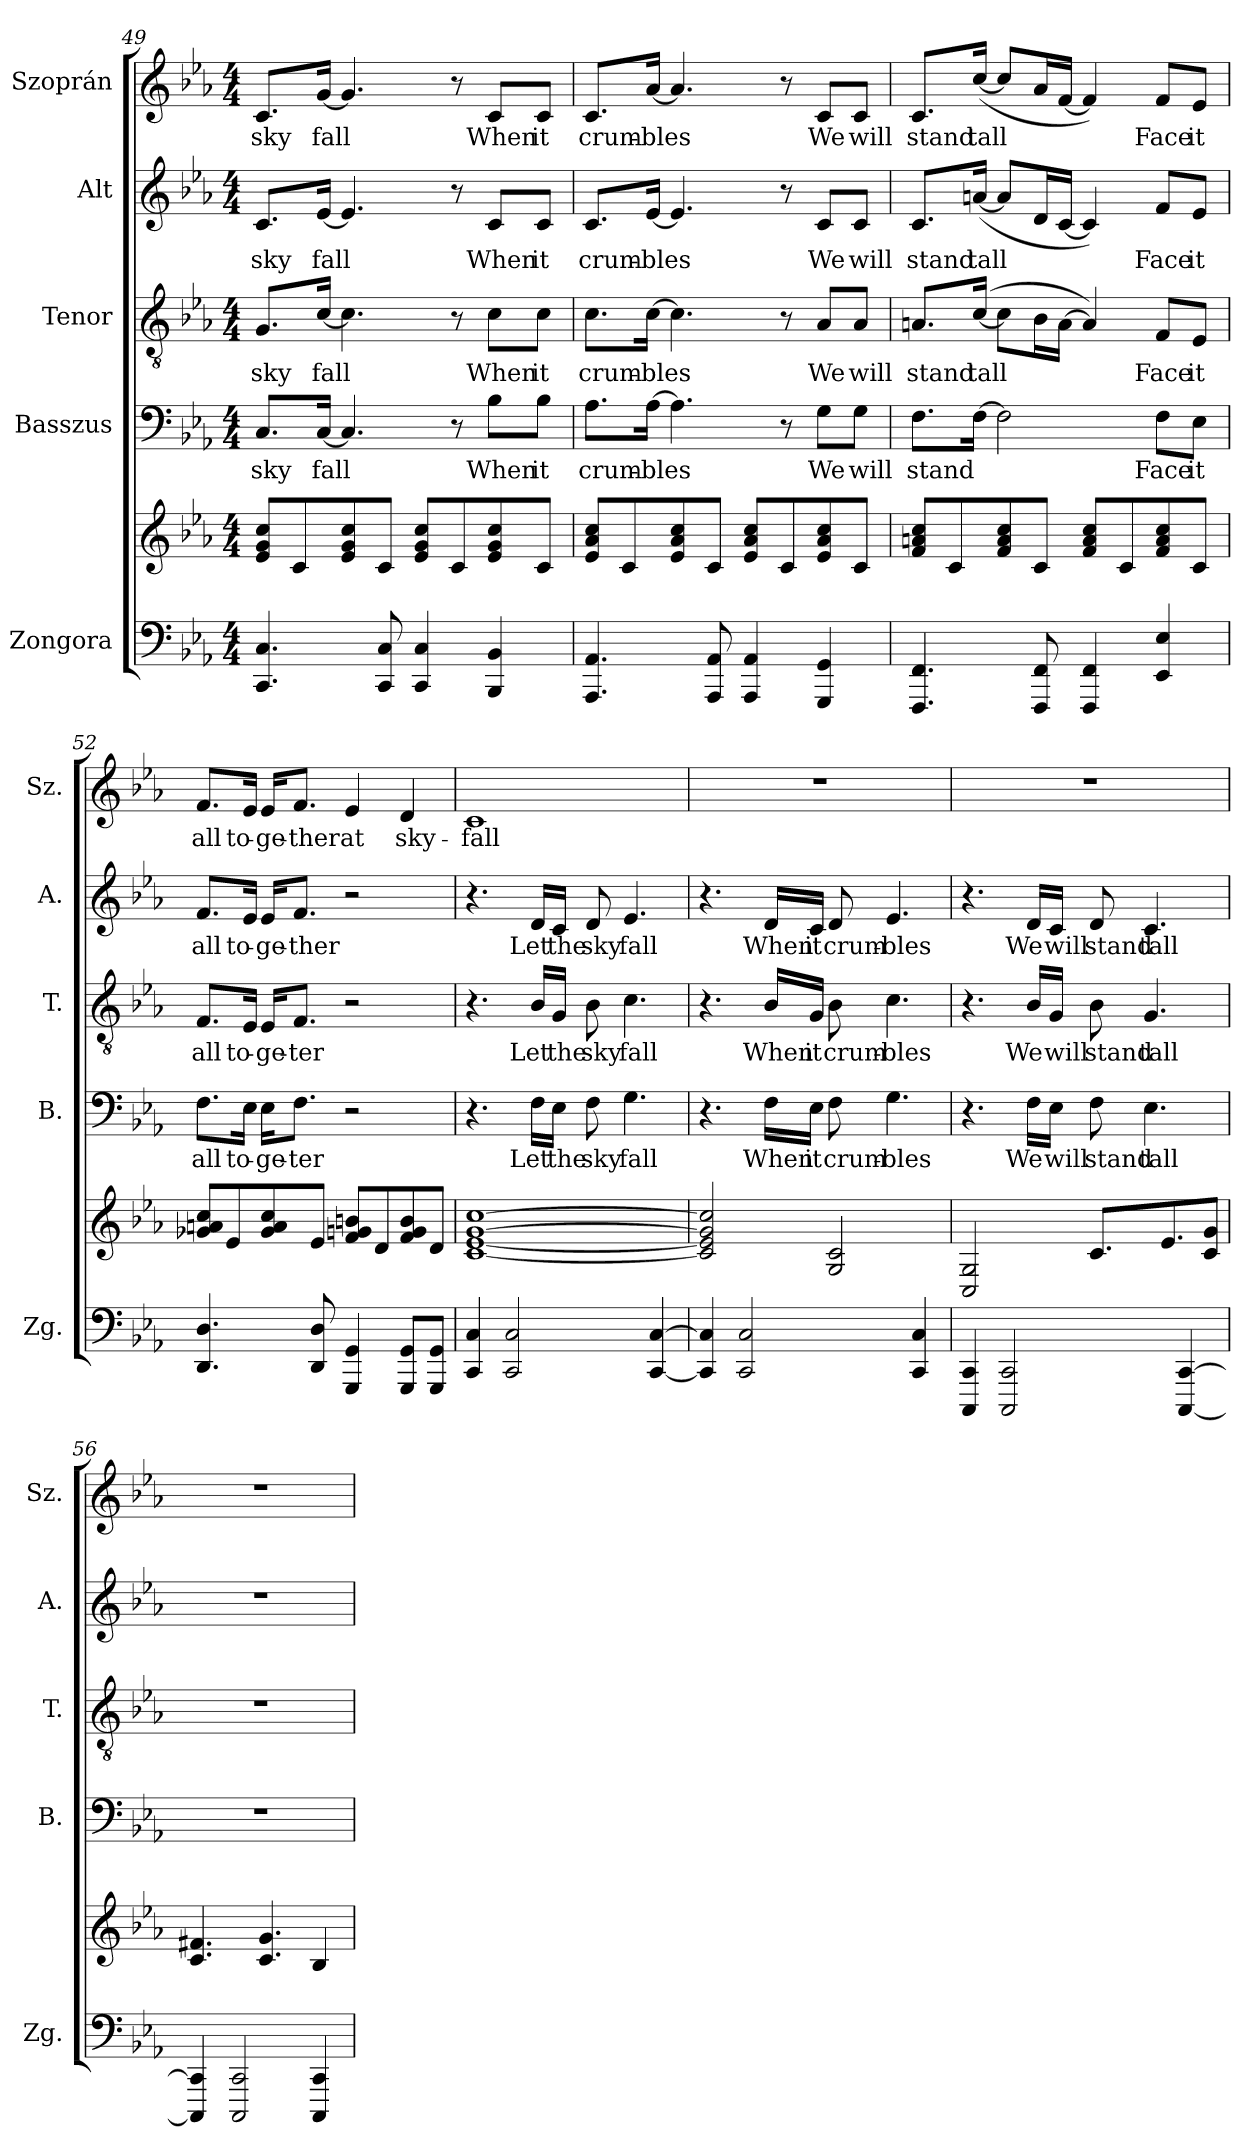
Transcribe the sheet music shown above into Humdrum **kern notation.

**kern	**kern	**kern	**text	**kern	**text	**kern	**text	**kern	**text
*part5	*part5	*part4	*part4	*part3	*part3	*part2	*part2	*part1	*part1
*staff6	*staff5	*staff4	*staff4	*staff3	*staff3	*staff2	*staff2	*staff1	*staff1
*I"Zongora	*	*I"Basszus	*	*I"Tenor	*	*I"Alt	*	*I"Szoprán	*
*I'Zg.	*	*I'B.	*	*I'T.	*	*I'A.	*	*I'Sz.	*
*clefF4	*clefG2	*clefF4	*	*clefGv2	*	*clefG2	*	*clefG2	*
*k[b-e-a-]	*k[b-e-a-]	*k[b-e-a-]	*	*k[b-e-a-]	*	*k[b-e-a-]	*	*k[b-e-a-]	*
*M4/4	*M4/4	*M4/4	*	*M4/4	*	*M4/4	*	*M4/4	*
=49	=49	=49	=49	=49	=49	=49	=49	=49	=49
!	!	!	!LO:LY:b	!	!LO:LY:b	!	!LO:LY:b	!	!LO:LY:b
4.CC/ 4.C/	8e-/ 8g/ 8cc/L	8.C/L	sky	8.G/L	sky	8.c/L	sky	8.c/L	sky
.	8c/	.	.	.	.	.	.	.	.
!	!	!	!LO:LY:b	!	!LO:LY:b	!	!LO:LY:b	!	!LO:LY:b
.	.	[16C/Jk	fall	[16c/Jk	fall	[16e-/Jk	fall	[16g/Jk	fall
.	8e-/ 8g/ 8cc/	4.C/]	.	4.c\]	.	4.e-/]	.	4.g/]	.
8CC/ 8C/	8c/J	.	.	.	.	.	.	.	.
4CC/ 4C/	8e-/ 8g/ 8cc/L	.	.	.	.	.	.	.	.
.	8c/	8r	.	8r	.	8r	.	8r	.
!	!	!	!LO:LY:b	!	!LO:LY:b	!	!LO:LY:b	!	!LO:LY:b
4BBB-/ 4BB-/	8e-/ 8g/ 8cc/	8B-\L	When	8c\L	When	8c/L	When	8c/L	When
!	!	!	!LO:LY:b	!	!LO:LY:b	!	!LO:LY:b	!	!LO:LY:b
.	8c/J	8B-\J	it	8c\J	it	8c/J	it	8c/J	it
!!LO:LB:g=z
=50	=50	=50	=50	=50	=50	=50	=50	=50	=50
!	!	!	!LO:LY:b	!	!LO:LY:b	!	!LO:LY:b	!	!LO:LY:b
4.AAA-/ 4.AA-/	8e-/ 8a-/ 8cc/L	8.A-\L	crum-	8.c\L	crum-	8.c/L	crum-	8.c/L	crum-
.	8c/	.	.	.	.	.	.	.	.
!	!	!	!LO:LY:b	!	!LO:LY:b	!	!LO:LY:b	!	!LO:LY:b
.	.	[16A-\Jk	-bles	[16c\Jk	-bles	[16e-/Jk	-bles	[16a-/Jk	-bles
.	8e-/ 8a-/ 8cc/	4.A-\]	.	4.c\]	.	4.e-/]	.	4.a-/]	.
8AAA-/ 8AA-/	8c/J	.	.	.	.	.	.	.	.
4AAA-/ 4AA-/	8e-/ 8a-/ 8cc/L	.	.	.	.	.	.	.	.
.	8c/	8r	.	8r	.	8r	.	8r	.
!	!	!	!LO:LY:b	!	!LO:LY:b	!	!LO:LY:b	!	!LO:LY:b
4GGG/ 4GG/	8e-/ 8a-/ 8cc/	8G\L	We	8A-/L	We	8c/L	We	8c/L	We
!	!	!	!LO:LY:b	!	!LO:LY:b	!	!LO:LY:b	!	!LO:LY:b
.	8c/J	8G\J	will	8A-/J	will	8c/J	will	8c/J	will
=51	=51	=51	=51	=51	=51	=51	=51	=51	=51
!	!	!	!LO:LY:b	!	!LO:LY:b	!	!LO:LY:b	!	!LO:LY:b
4.FFF/ 4.FF/	8f/ 8an/ 8cc/L	8.F\L	stand	8.An/L	stand	8.c/L	stand	8.c/L	stand
.	8c/	.	.	.	.	.	.	.	.
!	!	!	!	!	!LO:LY:b	!	!LO:LY:b	!	!LO:LY:b
.	.	[16F\Jk	.	(>[16c/Jk	tall	(<[16an/Jk	tall	(<[16cc/Jk	tall
.	8f/ 8a/ 8cc/	2F\]	.	8c\L]	.	8a/L]	.	8cc/L]	.
8FFF/ 8FF/	8c/J	.	.	16B-\L	.	16d/L	.	16a-/L	.
.	.	.	.	[16A\JJ	.	[16c/JJ	.	[16f/JJ	.
4FFF/ 4FF/	8f/ 8a/ 8cc/L	.	.	4A/])	.	4c/])	.	4f/])	.
.	8c/	.	.	.	.	.	.	.	.
!	!	!	!LO:LY:b	!	!LO:LY:b	!	!LO:LY:b	!	!LO:LY:b
4EE-/ 4E-/	8f/ 8a/ 8cc/	8F\L	Face	8F/L	Face	8f/L	Face	8f/L	Face
!	!	!	!LO:LY:b	!	!LO:LY:b	!	!LO:LY:b	!	!LO:LY:b
.	8c/J	8E-\J	it	8E-/J	it	8e-/J	it	8e-/J	it
=52	=52	=52	=52	=52	=52	=52	=52	=52	=52
!	!	!	!LO:LY:b	!	!LO:LY:b	!	!LO:LY:b	!	!LO:LY:b
4.DD/ 4.D/	8g-X/ 8an/ 8cc/L	8.F\L	all	8.F/L	all	8.f/L	all	8.f/L	all
.	8e-/	.	.	.	.	.	.	.	.
!	!	!	!LO:LY:b	!	!LO:LY:b	!	!LO:LY:b	!	!LO:LY:b
.	.	16E-\Jk	to-	16E-/Jk	to-	16e-/Jk	to-	16e-/Jk	to-
!	!	!	!LO:LY:b	!	!LO:LY:b	!	!LO:LY:b	!	!LO:LY:b
.	8g-/ 8a/ 8cc/	16E-\KL	-ge-	16E-/KL	-ge-	16e-/KL	-ge-	16e-/KL	-ge-
!	!	!	!LO:LY:b	!	!LO:LY:b	!	!LO:LY:b	!	!LO:LY:b
.	.	8.F\J	-ter	8.F/J	-ter	8.f/J	-ther	8.f/J	-ther
8DD/ 8D/	8e-/J	.	.	.	.	.	.	.	.
!	!	!	!	!	!	!	!	!	!LO:LY:b
4GGG/ 4GG/	8f/ 8gn/ 8bn/L	2r	.	2r	.	2r	.	4e-/	at
.	8d/	.	.	.	.	.	.	.	.
!	!	!	!	!	!	!	!	!	!LO:LY:b
8GGG/ 8GG/L	8f/ 8g/ 8b/	.	.	.	.	.	.	4d/	sky-
8GGG/ 8GG/J	8d/J	.	.	.	.	.	.	.	.
!!LO:PB:g=z
=53	=53	=53	=53	=53	=53	=53	=53	=53	=53
!	!	!	!	!	!	!	!	!	!LO:LY:b
4CC/ 4C/	[1c [1e- [1g [1cc	4.r	.	4.r	.	4.r	.	1c	-fall
2CC/ 2C/	.	.	.	.	.	.	.	.	.
!	!	!	!LO:LY:b	!	!LO:LY:b	!	!LO:LY:b	!	!
.	.	16F\LL	Let	16B-/LL	Let	16d/LL	Let	.	.
!	!	!	!LO:LY:b	!	!LO:LY:b	!	!LO:LY:b	!	!
.	.	16E-\JJ	the	16G/JJ	the	16c/JJ	the	.	.
!	!	!	!LO:LY:b	!	!LO:LY:b	!	!LO:LY:b	!	!
.	.	8F\	sky	8B-\	sky	8d/	sky	.	.
!	!	!	!LO:LY:b	!	!LO:LY:b	!	!LO:LY:b	!	!
.	.	4.G\	fall	4.c\	fall	4.e-/	fall	.	.
[4CC/ [4C/	.	.	.	.	.	.	.	.	.
=54	=54	=54	=54	=54	=54	=54	=54	=54	=54
4CC/] 4C/]	2c/] 2e-/] 2g/] 2cc/]	4.r	.	4.r	.	4.r	.	1r	.
2CC/ 2C/	.	.	.	.	.	.	.	.	.
!	!	!	!LO:LY:b	!	!LO:LY:b	!	!LO:LY:b	!	!
.	.	16F\LL	When	16B-/LL	When	16d/LL	When	.	.
!	!	!	!LO:LY:b	!	!LO:LY:b	!	!LO:LY:b	!	!
.	.	16E-\JJ	it	16G/JJ	it	16c/JJ	it	.	.
!	!	!	!LO:LY:b	!	!LO:LY:b	!	!LO:LY:b	!	!
.	2G/ 2c/	8F\	crum-	8B-\	crum-	8d/	crum-	.	.
!	!	!	!LO:LY:b	!	!LO:LY:b	!	!LO:LY:b	!	!
.	.	4.G\	-bles	4.c\	-bles	4.e-/	-bles	.	.
4CC/ 4C/	.	.	.	.	.	.	.	.	.
=55	=55	=55	=55	=55	=55	=55	=55	=55	=55
4CCC/ 4CC/	2C/ 2G/	4.r	.	4.r	.	4.r	.	1r	.
2CCC/ 2CC/	.	.	.	.	.	.	.	.	.
!	!	!	!LO:LY:b	!	!LO:LY:b	!	!LO:LY:b	!	!
.	.	16F\LL	We	16B-/LL	We	16d/LL	We	.	.
!	!	!	!LO:LY:b	!	!LO:LY:b	!	!LO:LY:b	!	!
.	.	16E-\JJ	will	16G/JJ	will	16c/JJ	will	.	.
!	!	!	!LO:LY:b	!	!LO:LY:b	!	!LO:LY:b	!	!
.	8.c/L	8F\	stand	8B-\	stand	8d/	stand	.	.
!	!	!	!LO:LY:b	!	!LO:LY:b	!	!LO:LY:b	!	!
.	.	4.E-\	tall	4.G/	tall	4.c/	tall	.	.
.	8.e-/	.	.	.	.	.	.	.	.
[4CCC/ [4CC/	.	.	.	.	.	.	.	.	.
.	8c/ 8g/J	.	.	.	.	.	.	.	.
=56	=56	=56	=56	=56	=56	=56	=56	=56	=56
4CCC/] 4CC/]	4.c/ 4.f#X/	1r	.	1r	.	1r	.	1r	.
2CCC/ 2CC/	.	.	.	.	.	.	.	.	.
.	4.c/ 4.g/	.	.	.	.	.	.	.	.
4CCC/ 4CC/	4B-/	.	.	.	.	.	.	.	.
=	=	=	=	=	=	=	=	=	=
*-	*-	*-	*-	*-	*-	*-	*-	*-	*-
